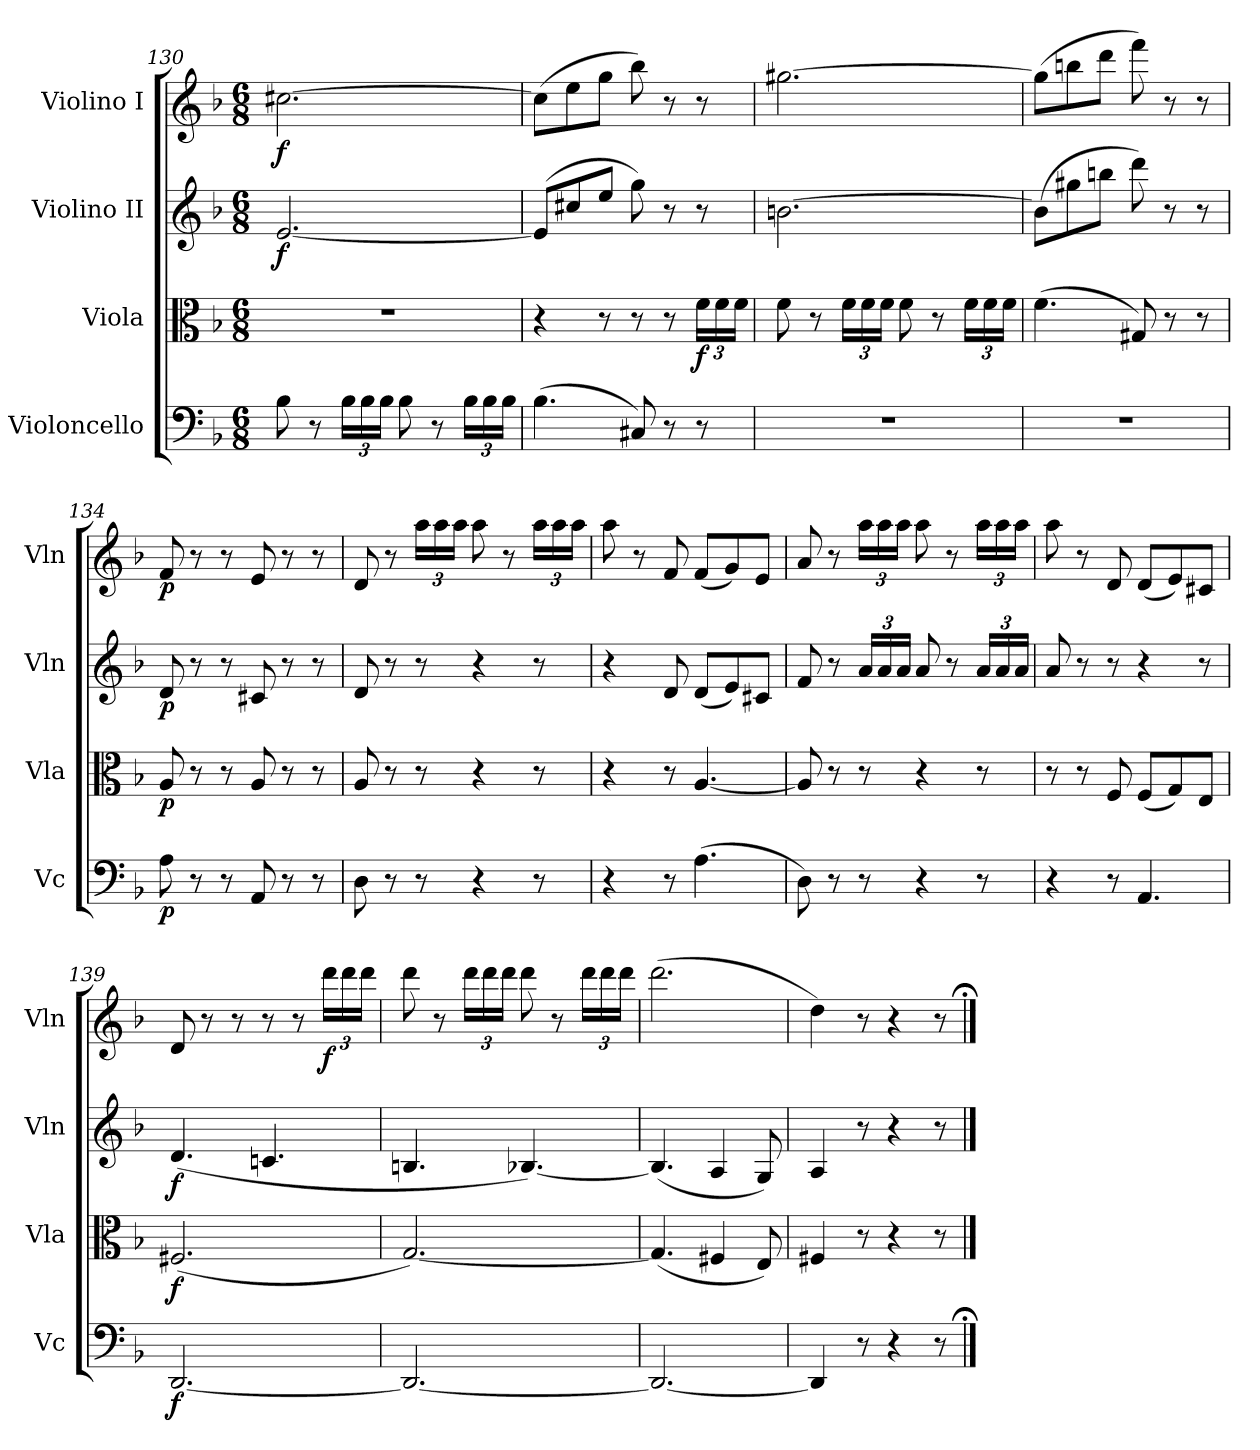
**kern	**dynam	**kern	**dynam	**kern	**dynam	**kern	**dynam
*part4	*part4	*part3	*part3	*part2	*part2	*part1	*part1
*staff4	*staff4	*staff3	*staff3	*staff2	*staff2	*staff1	*staff1
*I"Violoncello	*	*I"Viola	*	*I"Violino II	*	*I"Violino I	*
*I'Vc	*	*I'Vla	*	*I'Vln	*	*I'Vln	*
*clefF4	*	*clefC3	*	*clefG2	*	*clefG2	*
*k[b-]	*	*k[b-]	*	*k[b-]	*	*k[b-]	*
*d:	*	*d:	*	*d:	*	*d:	*
*M6/8	*	*M6/8	*	*M6/8	*	*M6/8	*
=130	=130	=130	=130	=130	=130	=130	=130
8B-	.	2.r	.	[2.e	f	[2.cc#X	f
8r	.	.	.	.	.	.	.
*Xbrackettup	*	*	*	*	*	*	*
24B-LL	.	.	.	.	.	.	.
24B-	.	.	.	.	.	.	.
24B-JJ	.	.	.	.	.	.	.
8B-	.	.	.	.	.	.	.
8r	.	.	.	.	.	.	.
24B-LL	.	.	.	.	.	.	.
24B-	.	.	.	.	.	.	.
24B-JJ	.	.	.	.	.	.	.
=131	=131	=131	=131	=131	=131	=131	=131
(4.B-	.	4r	.	(8eL]	.	(8cc#L]	.
.	.	.	.	8cc#X	.	8ee	.
.	.	8r	.	8eeJ	.	8ggJ	.
8C#X)	.	8r	.	8gg)	.	8bb-)	.
8r	.	8r	.	8r	.	8r	.
*	*	*Xbrackettup	*	*	*	*	*
8r	.	24fLL	f	8r	.	8r	.
.	.	24f	.	.	.	.	.
.	.	24fJJ	.	.	.	.	.
!!LO:LB:g=z
=132	=132	=132	=132	=132	=132	=132	=132
2.r	.	8f	.	[2.bn	.	[2.gg#X	.
.	.	8r	.	.	.	.	.
.	.	24fLL	.	.	.	.	.
.	.	24f	.	.	.	.	.
.	.	24fJJ	.	.	.	.	.
.	.	8f	.	.	.	.	.
.	.	8r	.	.	.	.	.
.	.	24fLL	.	.	.	.	.
.	.	24f	.	.	.	.	.
.	.	24fJJ	.	.	.	.	.
=133	=133	=133	=133	=133	=133	=133	=133
2.r	.	(4.f	.	(8bL]	.	(8gg#L]	.
.	.	.	.	8gg#X	.	8bbn	.
.	.	.	.	8bbnJ	.	8dddJ	.
.	.	8G#X)	.	8ddd)	.	8fff)	.
.	.	8r	.	8r	.	8r	.
.	.	8r	.	8r	.	8r	.
=134	=134	=134	=134	=134	=134	=134	=134
8A	p	8A	p	8d	p	8f	p
8r	.	8r	.	8r	.	8r	.
8r	.	8r	.	8r	.	8r	.
8AA	.	8A	.	8c#X	.	8e	.
8r	.	8r	.	8r	.	8r	.
8r	.	8r	.	8r	.	8r	.
=135	=135	=135	=135	=135	=135	=135	=135
8D	.	8A	.	8d	.	8d	.
8r	.	8r	.	8r	.	8r	.
*	*	*	*	*	*	*Xbrackettup	*
8r	.	8r	.	8r	.	24aaLL	.
.	.	.	.	.	.	24aa	.
.	.	.	.	.	.	24aaJJ	.
4r	.	4r	.	4r	.	8aa	.
.	.	.	.	.	.	8r	.
8r	.	8r	.	8r	.	24aaLL	.
.	.	.	.	.	.	24aa	.
.	.	.	.	.	.	24aaJJ	.
=136	=136	=136	=136	=136	=136	=136	=136
4r	.	4r	.	4r	.	8aa	.
.	.	.	.	.	.	8r	.
8r	.	8r	.	8d	.	8f	.
(4.A	.	[4.A	.	(8dL	.	(8fL	.
.	.	.	.	8e)	.	8g)	.
.	.	.	.	8c#XJ	.	8eJ	.
!!LO:LB:g=z
=137	=137	=137	=137	=137	=137	=137	=137
8D)	.	8A]	.	8f	.	8a	.
8r	.	8r	.	8r	.	8r	.
*	*	*	*	*Xbrackettup	*	*	*
8r	.	8r	.	24aLL	.	24aaLL	.
.	.	.	.	24a	.	24aa	.
.	.	.	.	24aJJ	.	24aaJJ	.
4r	.	4r	.	8a	.	8aa	.
.	.	.	.	8r	.	8r	.
8r	.	8r	.	24aLL	.	24aaLL	.
.	.	.	.	24a	.	24aa	.
.	.	.	.	24aJJ	.	24aaJJ	.
=138	=138	=138	=138	=138	=138	=138	=138
4r	.	8r	.	8a	.	8aa	.
.	.	8r	.	8r	.	8r	.
8r	.	8F	.	8r	.	8d	.
4.AA	.	(8FL	.	4r	.	(8dL	.
.	.	8G)	.	.	.	8e)	.
.	.	8EJ	.	8r	.	8c#XJ	.
=139	=139	=139	=139	=139	=139	=139	=139
[2.DD	f	(2.F#X	f	(4.d	f	8d	.
.	.	.	.	.	.	8r	.
.	.	.	.	.	.	8r	.
.	.	.	.	4.cn	.	8r	.
.	.	.	.	.	.	8r	.
.	.	.	.	.	.	24dddLL	f
.	.	.	.	.	.	24ddd	.
.	.	.	.	.	.	24dddJJ	.
=140	=140	=140	=140	=140	=140	=140	=140
2.DD_	.	[2.G)	.	4.Bn	.	8ddd	.
.	.	.	.	.	.	8r	.
.	.	.	.	.	.	24dddLL	.
.	.	.	.	.	.	24ddd	.
.	.	.	.	.	.	24dddJJ	.
.	.	.	.	[4.B-X)	.	8ddd	.
.	.	.	.	.	.	8r	.
.	.	.	.	.	.	24dddLL	.
.	.	.	.	.	.	24ddd	.
.	.	.	.	.	.	24dddJJ	.
=141	=141	=141	=141	=141	=141	=141	=141
2.DD_	.	(4.G]	.	(4.B-]	.	(2.ddd	.
.	.	4F#X	.	4A	.	.	.
.	.	8E)	.	8G)	.	.	.
=142	=142	=142	=142	=142	=142	=142	=142
4DD]	.	4F#X	.	4A	.	4dd)	.
8r	.	8r	.	8r	.	8r	.
4r	.	4r	.	4r	.	4r	.
8r	.	8r	.	8r	.	8r	.
==;	==;	==	==;	==	==;	==;	==;
*-	*-	*-	*-	*-	*-	*-	*-
